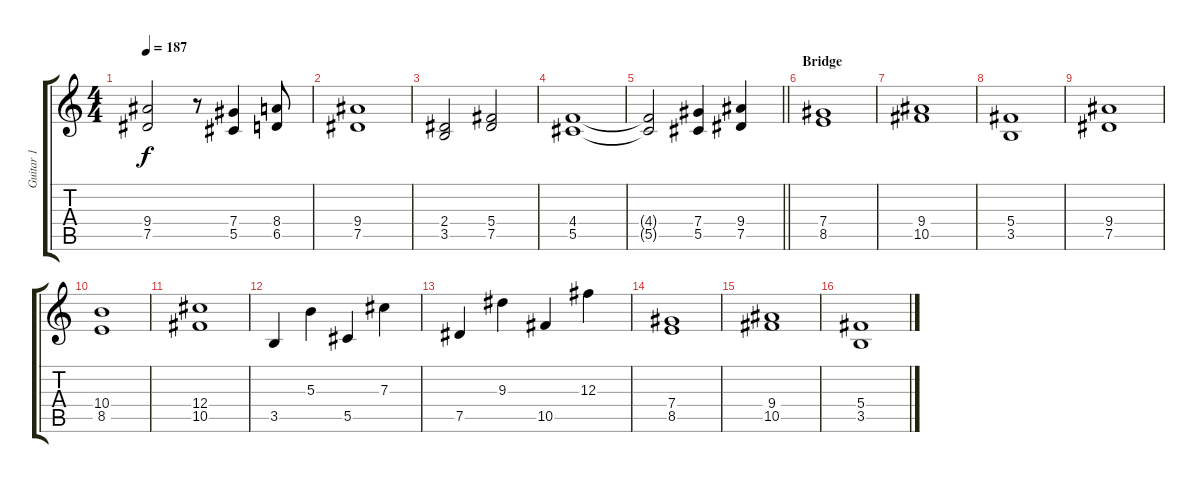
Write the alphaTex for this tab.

\track ("Guitar 1" "Guitar 1") {instrument distortionguitar}
\staff {score tabs}
\tuning (Eb4 Bb3 Gb3 Db3 Ab2 Eb2) {hide}
\ts (4 4)
\tempo 187
\clef g2
\ks c
(9.4 7.5).2{dy f} r.8 (7.4 5.5).4 (8.4 6.5).8 |
(9.4 7.5).1 |
(2.4 3.5).2 (5.4 7.5).2 |
(4.4 5.5).1 |
\barLineRight lightlight
(4.4{t} 5.5{t}).2 (7.4 5.5).4 (9.4 7.5).4 |
\section ("" "Bridge")
(7.4 8.5).1 |
(9.4 10.5).1 |
(5.4 3.5).1 |
(9.4 7.5).1 |
(10.4 8.5).1 |
(12.4 10.5).1 |
3.5.4 5.3.4 5.5.4 7.3.4 |
7.5.4 9.3.4 10.5.4 12.3.4 |
(7.4 8.5).1 |
(9.4 10.5).1 |
(5.4 3.5).1
